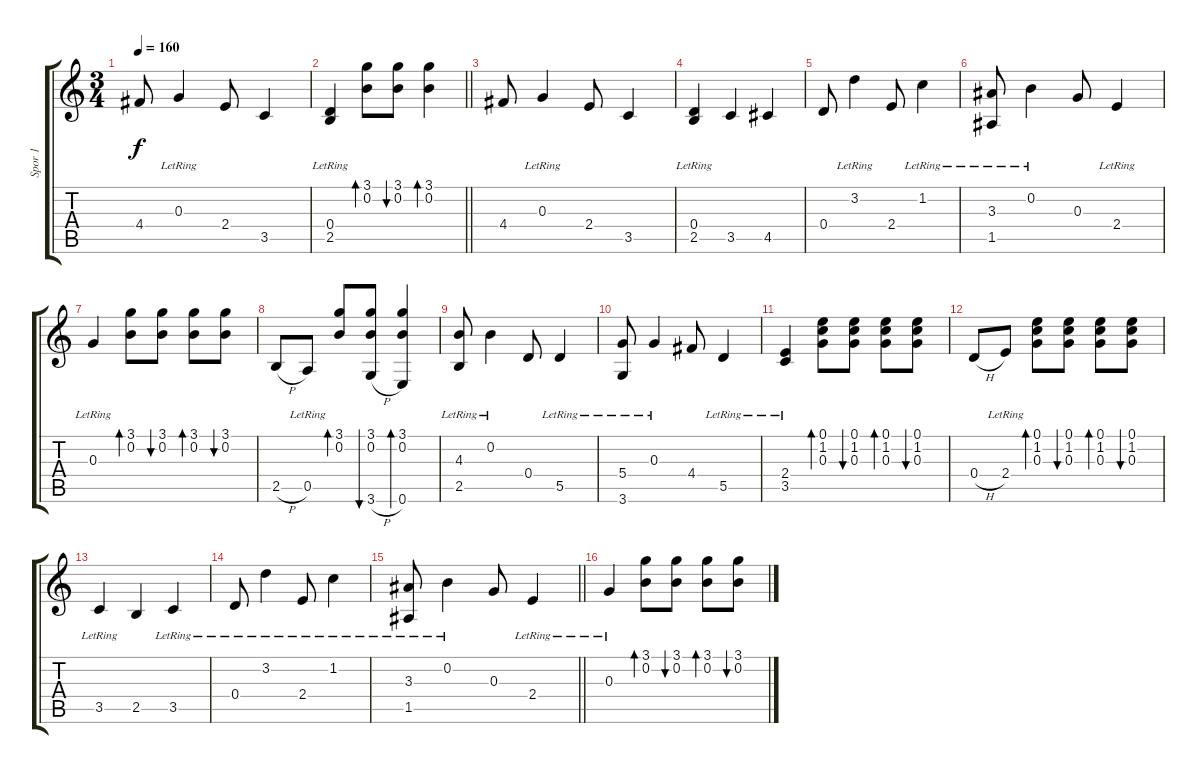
\track ("Spor 1" "Spor 1") {instrument acousticguitarsteel}
\staff {score tabs}
\tuning (E4 B3 G3 D3 A2 E2) {hide}
\ts (3 4)
\tempo 160
\clef g2
\ks c
4.4.8{dy f} 0.3{lr}.4 2.4.8 3.5.4 |
\barLineRight lightlight
(0.4 2.5{lr}).4 (3.1 0.2).8{bd 240} (3.1 0.2).8{bu 240} (3.1 0.2).4{bd 240} |
4.4.8 0.3{lr}.4 2.4.8 3.5.4 |
(0.4{lr} 2.5).4 3.5.4 4.5.4 |
0.4.8 3.2{lr}.4 2.4.8 1.2{lr}.4 |
(3.3 1.5{lr}).8 0.2{lr}.4 0.3.8 2.4{lr}.4 |
0.3{lr}.4 (3.1 0.2).8{bd 240} (3.1 0.2).8{bu 240} (3.1 0.2).8{bd 240} (3.1 0.2).8{bu 240} |
2.5{h}.8 0.5{lr}.8 (3.1 0.2).8{bd 240} (3.1 0.2 3.6{h}).8{bu 240} (3.1 0.2 0.6).4{bd 240} |
(4.3 2.5{lr}).8 0.2{lr}.4 0.4.8 5.5{lr}.4 |
(5.4 3.6{lr}).8 0.3{lr}.4 4.4.8 5.5{lr}.4 |
(2.4 3.5{lr}).4 (0.1 1.2 0.3).8{bd 240} (0.1 1.2 0.3).8{bu 240} (0.1 1.2 0.3).8{bd 240} (0.1 1.2 0.3).8{bu 240} |
0.4{h}.8 2.4{lr}.8 (0.1 1.2 0.3).8{bd 240} (0.1 1.2 0.3).8{bu 240} (0.1 1.2 0.3).8{bd 240} (0.1 1.2 0.3).8{bu 240} |
3.5{lr}.4 2.5.4 3.5{lr}.4 |
0.4{lr}.8 3.2{lr}.4 2.4{lr}.8 1.2{lr}.4 |
\barLineRight lightlight
(3.3 1.5{lr}).8 0.2{lr}.4 0.3.8 2.4{lr}.4 |
0.3{lr}.4 (3.1 0.2).8{bd 240} (3.1 0.2).8{bu 240} (3.1 0.2).8{bd 240} (3.1 0.2).8{bu 240}
